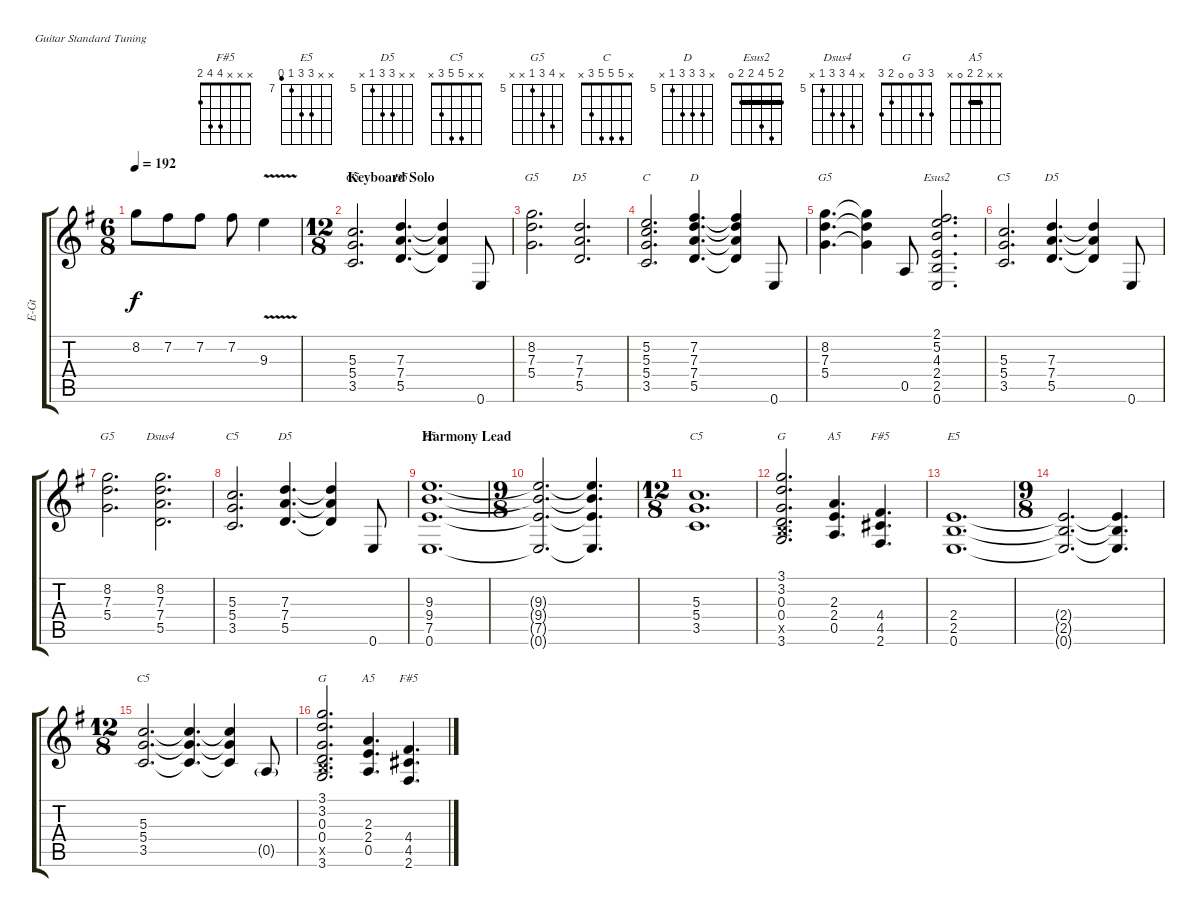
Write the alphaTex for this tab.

\defaultSystemsLayout 4
\bracketExtendMode groupsimilarinstruments
\otherSystemsTrackNameOrientation horizontal
\track ("Rhythm Guitar II" "E-Gt") {multiBarRest instrument distortionguitar}
\staff {score tabs}
\tuning (E4 B3 G3 D3 A2 E2)
\chord ("F#5" x x x 4 4 2) {showfingering false}
\chord ("E5" x x x 2 2 0) {showfingering false barre 2}
\chord ("D5" x x 7 7 5 x) {firstfret 5 showfingering false}
\chord ("C5" x x 5 5 3 x) {showfingering false}
\chord ("G5" x 8 7 5 x x) {firstfret 5 showfingering false}
\chord ("C" x 5 5 5 3 x) {showfingering false}
\chord ("D" x 7 7 7 5 x) {firstfret 5 showfingering false}
\chord ("Esus2" 2 5 4 2 2 0) {showfingering false barre (2 2)}
\chord ("Dsus4" x 8 7 7 5 x) {firstfret 5 showfingering false}
\chord ("E5" x x 9 9 7 6) {firstfret 7 showfingering false}
\chord ("G" 3 3 0 0 2 3) {showfingering false}
\chord ("A5" x x 2 2 0 x) {showfingering false barre 2}
\ts (6 8)
\tempo 192
\clef g2
\ks g
8.2{acc forcenatural}.8{dy f beam Down} 7.2{acc #}.8{beam Down} 7.2{acc #}.8{beam Down} 7.2{acc #}.8{beam Down} 9.3{v acc forcenatural}.4{beam Down} |
\ts (12 8)
\beaming (8 3 3 3 3)
\section ("" "Keyboard Solo")
(5.3{acc forcenatural} 5.4{acc forcenatural} 3.5{acc forcenatural}).2{d ch "C5" beam Up} (5.5{acc forcenatural} 7.4{acc forcenatural} 7.3{acc forcenatural}).4{d ch "D5" beam Up} (5.5{t acc forcenatural} 7.4{t acc forcenatural} 7.3{t acc forcenatural}).4{beam Up} 0.6{acc forcenatural}.8{beam Up} |
(5.4{acc forcenatural} 7.3{acc forcenatural} 8.2{acc forcenatural}).2{d ch "G5" beam Down} (7.3{acc forcenatural} 7.4{acc forcenatural} 5.5{acc forcenatural}).2{d ch "D5" beam Up} |
(5.2{acc forcenatural} 5.3{acc forcenatural} 5.4{acc forcenatural} 3.5{acc forcenatural}).2{d ch "C" beam Up} (5.5{acc forcenatural} 7.4{acc forcenatural} 7.3{acc forcenatural} 7.2{acc #}).4{d ch "D" beam Up} (5.5{t acc forcenatural} 7.4{t acc forcenatural} 7.3{t acc forcenatural} 7.2{t acc #}).4{beam Up} 0.6{acc forcenatural}.8{beam Up} |
(5.4{acc forcenatural} 7.3{acc forcenatural} 8.2{acc forcenatural}).4{d ch "G5" beam Down} (8.2{t acc forcenatural} 7.3{t acc forcenatural} 5.4{t acc forcenatural}).4{beam Down} 0.5{acc forcenatural}.8{beam Up} (0.6{acc forcenatural} 2.5{acc forcenatural} 2.4{acc forcenatural} 4.3{acc forcenatural} 5.2{acc forcenatural} 2.1{acc #}).2{d ch "Esus2" beam Up} |
(5.3{acc forcenatural} 5.4{acc forcenatural} 3.5{acc forcenatural}).2{d ch "C5" beam Up} (5.5{acc forcenatural} 7.4{acc forcenatural} 7.3{acc forcenatural}).4{d ch "D5" beam Up} (5.5{t acc forcenatural} 7.4{t acc forcenatural} 7.3{t acc forcenatural}).4{beam Up} 0.6{acc forcenatural}.8{beam Up} |
(5.4{acc forcenatural} 7.3{acc forcenatural} 8.2{acc forcenatural}).2{d ch "G5" beam Down} (5.5{acc forcenatural} 7.4{acc forcenatural} 7.3{acc forcenatural} 8.2{acc forcenatural}).2{d ch "Dsus4" beam Down} |
(5.3{acc forcenatural} 5.4{acc forcenatural} 3.5{acc forcenatural}).2{d ch "C5" beam Up} (5.5{acc forcenatural} 7.4{acc forcenatural} 7.3{acc forcenatural}).4{d ch "D5" beam Up} (5.5{t acc forcenatural} 7.4{t acc forcenatural} 7.3{t acc forcenatural}).4{beam Up} 0.6{acc forcenatural}.8{beam Up} |
\section ("" "Harmony Lead")
(0.6{acc forcenatural} 7.5{acc forcenatural} 9.4{acc forcenatural} 9.3{acc forcenatural}).1{d ch "E5" beam Up} |
\ts (9 8)
\beaming (8 3 3 3 3)
(9.4{t acc forcenatural} 7.5{t acc forcenatural} 0.6{t acc forcenatural} 9.3{t acc forcenatural}).2{d beam Up} (0.6{t acc forcenatural} 7.5{t acc forcenatural} 9.4{t acc forcenatural} 9.3{t acc forcenatural}).4{d beam Up} |
\ts (12 8)
\beaming (8 3 3 3 3)
(3.5{acc forcenatural} 5.4{acc forcenatural} 5.3{acc forcenatural}).1{d ch "C5" beam Up} |
(3.6{acc forcenatural} 2.5{x acc forcenatural} 0.4{acc forcenatural} 3.1{acc forcenatural} 3.2{acc forcenatural} 0.3{acc forcenatural}).2{d ch "G" beam Up} (0.5{acc forcenatural} 2.4{acc forcenatural} 2.3{acc forcenatural}).4{d ch "A5" beam Up} (4.5{acc #} 2.6{acc #} 4.4{acc #}).4{d ch "F#5" beam Up} |
(0.6{acc forcenatural} 2.5{acc forcenatural} 2.4{acc forcenatural}).1{d ch "E5" beam Up} |
\ts (9 8)
\beaming (8 3 3 3 3)
(2.4{t acc forcenatural} 2.5{t acc forcenatural} 0.6{t acc forcenatural}).2{d beam Up} (0.6{t acc forcenatural} 2.5{t acc forcenatural} 2.4{t acc forcenatural}).4{d beam Up} |
\ts (12 8)
\beaming (8 3 3 3 3)
(3.5{acc forcenatural} 5.4{acc forcenatural} 5.3{acc forcenatural}).2{d ch "C5" beam Up} (5.3{t acc forcenatural} 5.4{t acc forcenatural} 3.5{t acc forcenatural}).4{d beam Up} (3.5{t acc forcenatural} 5.4{t acc forcenatural} 5.3{t acc forcenatural}).4{beam Up} 0.5{g acc forcenatural}.8{beam Up} |
(3.6{acc forcenatural} 2.5{x acc forcenatural} 0.4{acc forcenatural} 3.1{acc forcenatural} 3.2{acc forcenatural} 0.3{acc forcenatural}).2{d ch "G" beam Up} (0.5{acc forcenatural} 2.4{acc forcenatural} 2.3{acc forcenatural}).4{d ch "A5" beam Up} (4.5{acc #} 2.6{acc #} 4.4{acc #}).4{d ch "F#5" beam Up}
